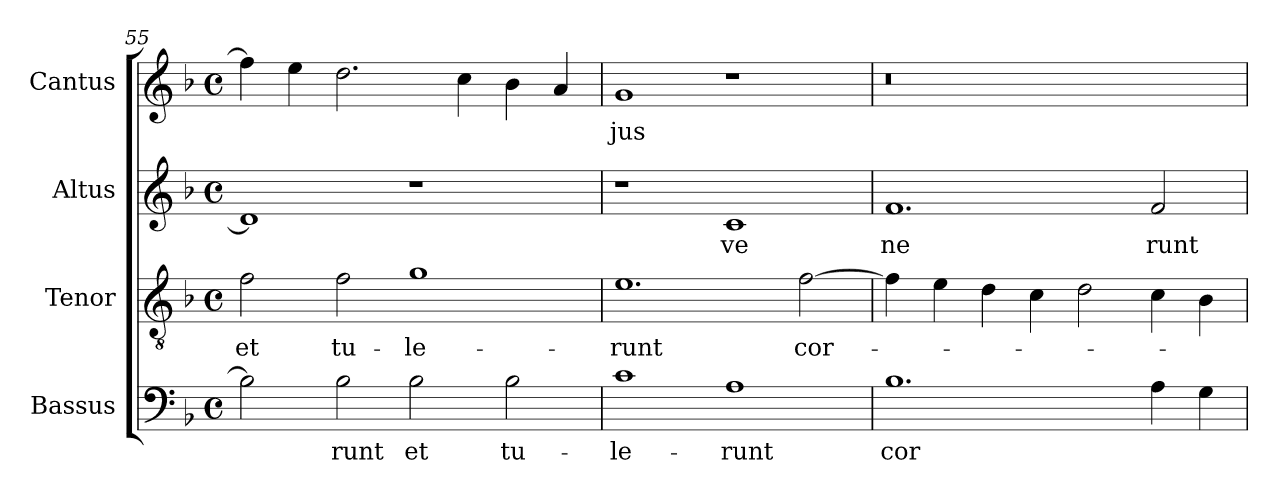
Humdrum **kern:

**kern	**text	**kern	**text	**kern	**text	**kern	**text
*part4	*part4	*part3	*part3	*part2	*part2	*part1	*part1
*staff4	*staff4	*staff3	*staff3	*staff2	*staff2	*staff1	*staff1
*I"Bassus	*	*I"Tenor	*	*I"Altus	*	*I"Cantus	*
*clefF4	*	*clefGv2	*	*clefG2	*	*clefG2	*
*k[b-]	*	*k[b-]	*	*k[b-]	*	*k[b-]	*
*F:	*	*F:	*	*F:	*	*F:	*
*M4/4	*	*M4/4	*	*M4/4	*	*M4/4	*
*met(c)	*	*met(c)	*	*met(c)	*	*met(c)	*
=55	=55	=55	=55	=55	=55	=55	=55
!	!	!	!LO:LY:b:cj	!	!	!	!
2B-\]	.	2f\	et	1d]	.	4ff\]	.
.	.	.	.	.	.	4ee\	.
!	!LO:LY:b:cj	!	!LO:LY:b:cj	!	!	!	!
2B-\	-runt	2f\	tu-	.	.	2.dd\	.
!	!LO:LY:b:cj	!	!LO:LY:b:cj	!	!	!	!
2B-\	et	1g	-le-	1r	.	.	.
.	.	.	.	.	.	4cc\	.
!	!LO:LY:b:cj	!	!	!	!	!	!
2B-\	tu-	.	.	.	.	4b-\	.
.	.	.	.	.	.	4a/	.
=56	=56	=56	=56	=56	=56	=56	=56
!	!LO:LY:b:cj	!	!LO:LY:b:cj	!	!	!	!LO:LY:b:cj
1c	-le-	1.e	-runt	1r	.	1g	-jus
!	!LO:LY:b:cj	!	!	!	!LO:LY:b:cj	!	!
1A	-runt	.	.	1c	ve	1r	.
!	!	!	!LO:LY:b	!	!	!	!
.	.	[>2f\	cor-	.	.	.	.
!!LO:LB:g=z
=57	=57	=57	=57	=57	=57	=57	=57
!	!LO:LY:b:cj	!	!	!	!LO:LY:b:cj	!	!
1.B-	cor	4f\]	.	1.f	ne	0r	.
.	.	4e\	.	.	.	.	.
.	.	4d\	.	.	.	.	.
.	.	4c\	.	.	.	.	.
.	.	2d\	.	.	.	.	.
!	!	!	!	!	!LO:LY:b:cj	!	!
4A\	.	4c\	.	2f/	runt	.	.
4G\	.	4B-\	.	.	.	.	.
=	=	=	=	=	=	=	=
*-	*-	*-	*-	*-	*-	*-	*-
